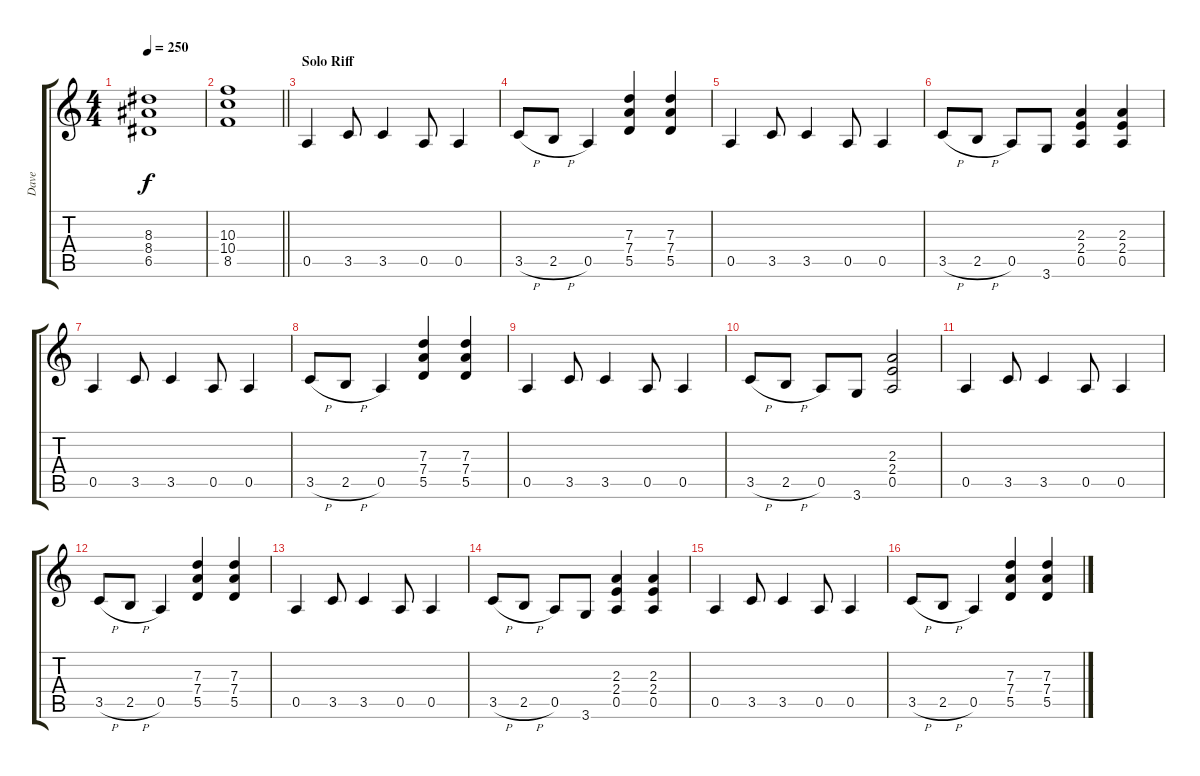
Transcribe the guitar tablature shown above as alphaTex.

\track ("Dave" "Dave") {instrument distortionguitar}
\staff {score tabs}
\tuning (E4 B3 G3 D3 A2 E2) {hide}
\ts (4 4)
\tempo 250
\clef g2
\ks c
(8.3 8.4 6.5).1{dy f} |
\barLineRight lightlight
(10.3 10.4 8.5).1 |
\section ("" "Solo Riff")
0.5.4 3.5.8 3.5.4 0.5.8 0.5.4 |
3.5{h}.8 2.5{h}.8 0.5.4 (7.3 7.4 5.5).4 (7.3 7.4 5.5).4 |
0.5.4 3.5.8 3.5.4 0.5.8 0.5.4 |
3.5{h}.8 2.5{h}.8 0.5.8 3.6.8 (2.3 2.4 0.5).4 (2.3 2.4 0.5).4 |
0.5.4 3.5.8 3.5.4 0.5.8 0.5.4 |
3.5{h}.8 2.5{h}.8 0.5.4 (7.3 7.4 5.5).4 (7.3 7.4 5.5).4 |
0.5.4 3.5.8 3.5.4 0.5.8 0.5.4 |
3.5{h}.8 2.5{h}.8 0.5.8 3.6.8 (2.3 2.4 0.5).2 |
0.5.4 3.5.8 3.5.4 0.5.8 0.5.4 |
3.5{h}.8 2.5{h}.8 0.5.4 (7.3 7.4 5.5).4 (7.3 7.4 5.5).4 |
0.5.4 3.5.8 3.5.4 0.5.8 0.5.4 |
3.5{h}.8 2.5{h}.8 0.5.8 3.6.8 (2.3 2.4 0.5).4 (2.3 2.4 0.5).4 |
0.5.4 3.5.8 3.5.4 0.5.8 0.5.4 |
3.5{h}.8 2.5{h}.8 0.5.4 (7.3 7.4 5.5).4 (7.3 7.4 5.5).4
